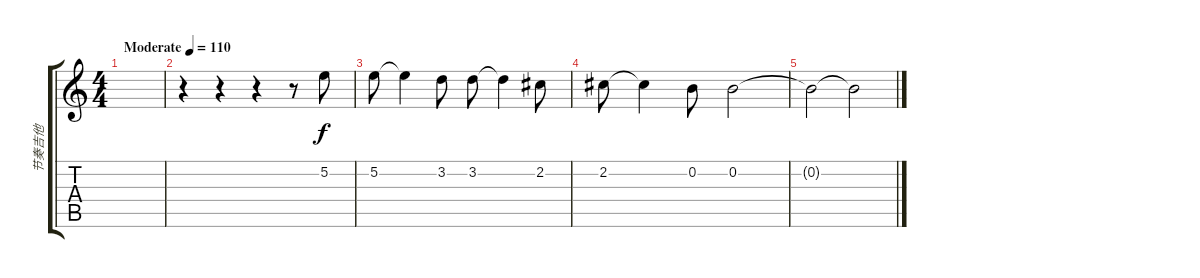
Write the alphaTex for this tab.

\track ("节奏吉他" "节奏吉他") {instrument overdrivenguitar}
\staff {score tabs}
\tuning (E4 B3 G3 D3 A2 E2) {hide}
\ts (4 4)
\tempo (110 "Moderate")
\clef g2
\ks c
|
r.4 r.4 r.4 r.8 5.2.8 |
5.2.8 5.2{t}.4 3.2.8 3.2.8 3.2{t}.4 2.2.8 |
2.2.8 2.2{t}.4 0.2.8 0.2.2 |
0.2{t}.2 0.2{t}.2
